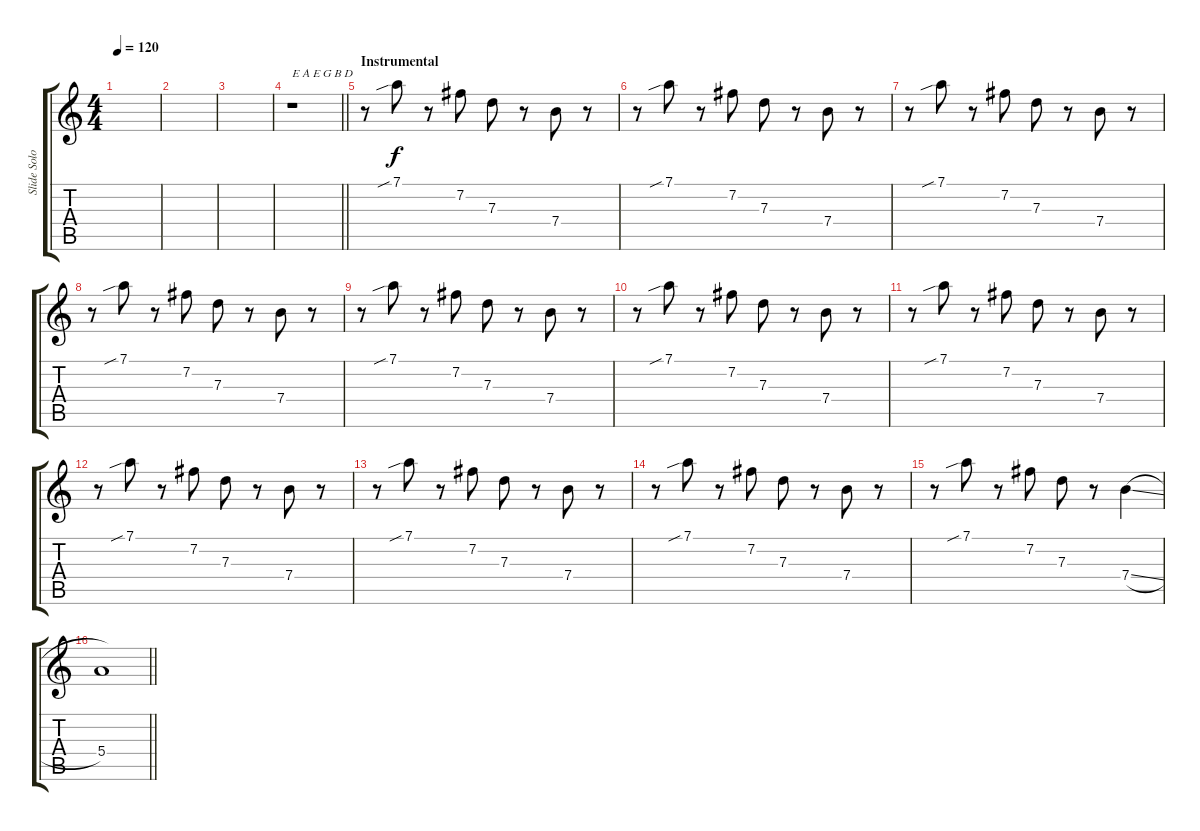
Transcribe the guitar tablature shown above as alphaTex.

\track ("Slide Solo" "Slide Solo") {instrument overdrivenguitar}
\staff {score tabs}
\tuning (D4 B3 G3 E3 A2 E2) {hide}
\ts (4 4)
\tempo 120
\clef g2
\ks c
|
|
|
\barLineRight lightlight
r.1{txt "E A E G B D"} |
\section ("" "Instrumental")
r.8 7.1{sib}.8 r.8 7.2.8 7.3.8 r.8 7.4.8 r.8 |
r.8 7.1{sib}.8 r.8 7.2.8 7.3.8 r.8 7.4.8 r.8 |
r.8 7.1{sib}.8 r.8 7.2.8 7.3.8 r.8 7.4.8 r.8 |
r.8 7.1{sib}.8 r.8 7.2.8 7.3.8 r.8 7.4.8 r.8 |
r.8 7.1{sib}.8 r.8 7.2.8 7.3.8 r.8 7.4.8 r.8 |
r.8 7.1{sib}.8 r.8 7.2.8 7.3.8 r.8 7.4.8 r.8 |
r.8 7.1{sib}.8 r.8 7.2.8 7.3.8 r.8 7.4.8 r.8 |
r.8 7.1{sib}.8 r.8 7.2.8 7.3.8 r.8 7.4.8 r.8 |
r.8 7.1{sib}.8 r.8 7.2.8 7.3.8 r.8 7.4.8 r.8 |
r.8 7.1{sib}.8 r.8 7.2.8 7.3.8 r.8 7.4.8 r.8 |
r.8 7.1{sib}.8 r.8 7.2.8 7.3.8 r.8 7.4{sl}.4 |
\barLineRight lightlight
5.4.1
